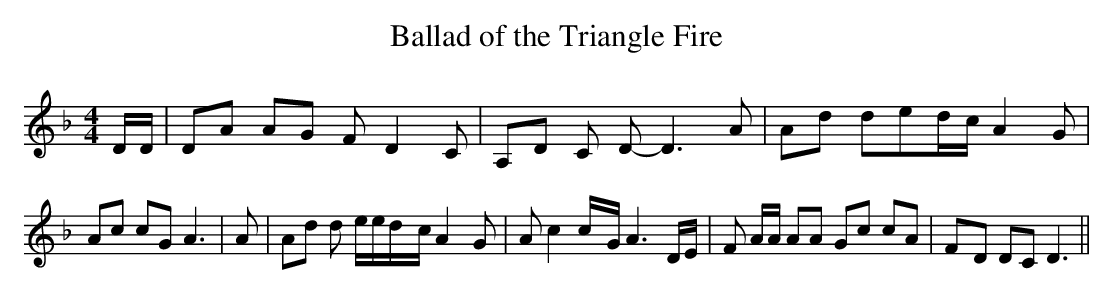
X:1
T:Ballad of the Triangle Fire
M:4/4
L:1/8
K:F
 D/2D/2| DA AG F D2 C| A,D C D- D3 A|A-d ded/2-c/2 A2 G| Ac cG A3|\
 A| Ad d e/2e/2d/2-c/2 A2- G| A c2c/2-G/2 A3 D/2E/2| F A/2A/2 AA Gc cA|\
F-D DC D3||
